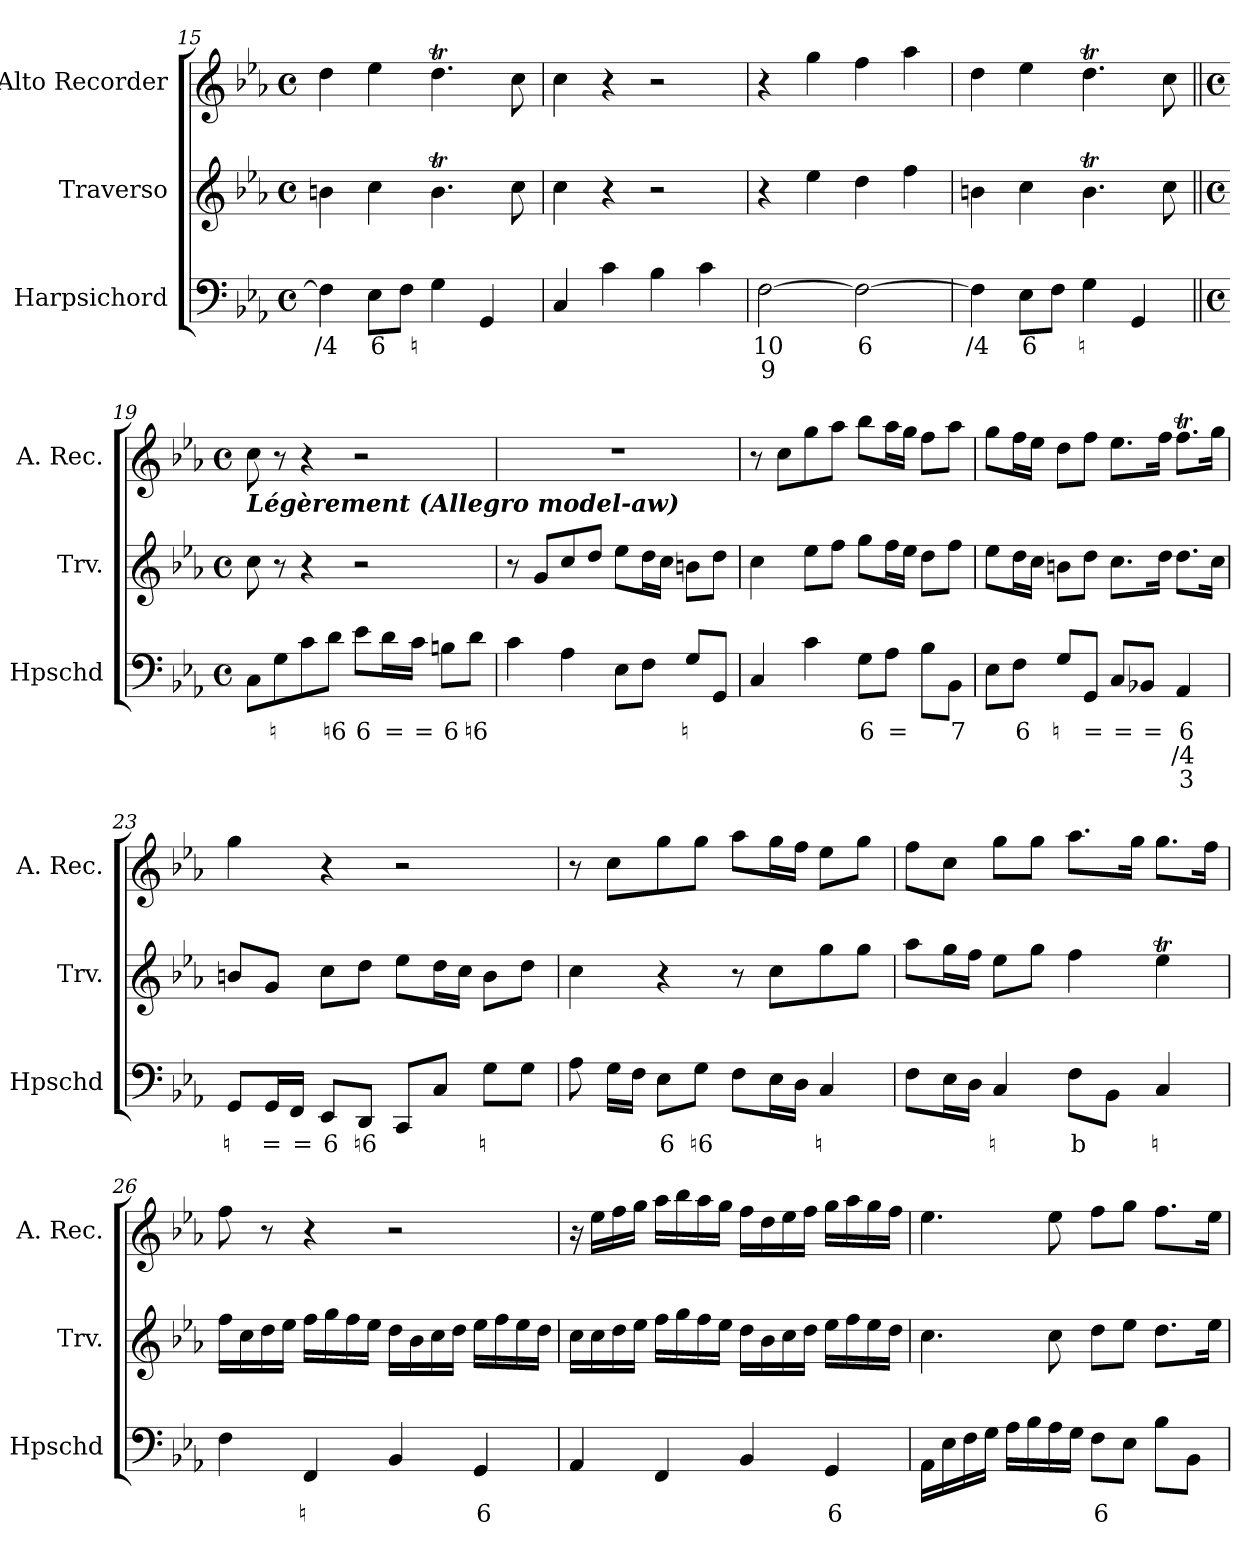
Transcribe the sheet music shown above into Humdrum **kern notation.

**kern	**text	**text	**text	**kern	**kern
*part3	*part3	*part3	*part3	*part2	*part1
*staff3	*staff3	*staff3	*staff3	*staff2	*staff1
*I"Harpsichord	*	*	*	*I"Traverso	*I"Alto Recorder
*I'Hpschd	*	*	*	*I'Trv.	*I'A. Rec.
*clefF4	*	*	*	*clefG2	*clefG2
*k[b-e-a-]	*	*	*	*k[b-e-a-]	*k[b-e-a-]
*M4/4	*	*	*	*M4/4	*M4/4
*met(c)	*	*	*	*met(c)	*met(c)
=15	=15	=15	=15	=15	=15
4F\]	/4	.	.	4bn\	4dd\
8E-\L	6	.	.	4cc\	4ee-\
8F\J	.	.	.	.	.
4G\	♮	.	.	4.bt\	4.ddt\
4GG/	.	.	.	.	.
.	.	.	.	8cc\	8cc\
=16	=16	=16	=16	=16	=16
4C/	.	.	.	4cc\	4cc\
4c\	.	.	.	4r	4r
4B-\	.	.	.	2r	2r
4c\	.	.	.	.	.
=17	=17	=17	=17	=17	=17
[2F\	10	9	.	4r	4r
.	.	.	.	4ee-\	4gg\
2F\_	6	.	.	4dd\	4ff\
.	.	.	.	4ff\	4aa-\
=18	=18	=18	=18	=18	=18
4F\]	/4	.	.	4bn\	4dd\
8E-\L	6	.	.	4cc\	4ee-\
8F\J	.	.	.	.	.
4G\	♮	.	.	4.bt\	4.ddt\
4GG/	.	.	.	.	.
.	.	.	.	8cc\	8cc\
=19||	=19||	=19||	=19||	=19||	=19||
*M4/4	*	*	*	*M4/4	*M4/4
*met(c)	*	*	*	*met(c)	*met(c)
!	!	!	!	!	!LO:TX:b:Bi:t=Légèrement (Allegro model-aw)
8C\L	.	.	.	8cc\	8cc\
8G\	♮	.	.	8r	8r
8c\	.	.	.	4r	4r
8d\J	♮6	.	.	.	.
8e-\L	6	.	.	2r	2r
16d\L	=	.	.	.	.
16c\JJ	=	.	.	.	.
8Bn\L	6	.	.	.	.
8d\J	♮6	.	.	.	.
=20	=20	=20	=20	=20	=20
4c\	.	.	.	8r	1r
.	.	.	.	8g/L	.
4A-\	.	.	.	8cc/	.
.	.	.	.	8dd/J	.
8E-\L	.	.	.	8ee-\L	.
8F\J	.	.	.	16dd\L	.
.	.	.	.	16cc\JJ	.
8G/L	♮	.	.	8bn\L	.
8GG/J	.	.	.	8dd\J	.
=21	=21	=21	=21	=21	=21
4C/	.	.	.	4cc\	8r
.	.	.	.	.	8cc\L
4c\	.	.	.	8ee-\L	8gg\
.	.	.	.	8ff\J	8aa-\J
8G\L	6	.	.	8gg\L	8bb-\L
8A-\J	=	.	.	16ff\L	16aa-\L
.	.	.	.	16ee-\JJ	16gg\JJ
8B-\L	.	.	.	8dd\L	8ff\L
8BB-\J	7	.	.	8ff\J	8aa-\J
=22	=22	=22	=22	=22	=22
8E-\L	.	.	.	8ee-\L	8gg\L
8F\J	6	.	.	16dd\L	16ff\L
.	.	.	.	16cc\JJ	16ee-\JJ
8G/L	♮	.	.	8bn\L	8dd\L
8GG/J	=	.	.	8dd\J	8ff\J
8C/L	=	.	.	8.cc\L	8.ee-\L
8BB-X/J	=	.	.	.	.
.	.	.	.	16dd\Jk	16ff\Jk
4AA-/	6	/4	3	8.dd\L	8.ffT\L
.	.	.	.	16cc\Jk	16gg\Jk
=23	=23	=23	=23	=23	=23
8GG/L	♮	.	.	8bn/L	4gg\
16GG/L	=	.	.	8g/J	.
16FF/JJ	=	.	.	.	.
8EE-/L	6	.	.	8cc\L	4r
8DD/J	♮6	.	.	8dd\J	.
8CC/L	.	.	.	8ee-\L	2r
8C/J	.	.	.	16dd\L	.
.	.	.	.	16cc\JJ	.
8G\L	♮	.	.	8b\L	.
8G\J	.	.	.	8dd\J	.
=24	=24	=24	=24	=24	=24
8A-\	.	.	.	4cc\	8r
16G\LL	.	.	.	.	8cc\L
16F\JJ	.	.	.	.	.
8E-\L	6	.	.	4r	8gg\
8G\J	♮6	.	.	.	8gg\J
8F\L	.	.	.	8r	8aa-\L
16E-\L	.	.	.	8cc\L	16gg\L
16D\JJ	.	.	.	.	16ff\JJ
4C/	♮	.	.	8gg\	8ee-\L
.	.	.	.	8gg\J	8gg\J
=25	=25	=25	=25	=25	=25
8F\L	.	.	.	8aa-\L	8ff\L
16E-\L	.	.	.	16gg\L	8cc\J
16D\JJ	.	.	.	16ff\JJ	.
4C/	♮	.	.	8ee-\L	8gg\L
.	.	.	.	8gg\J	8gg\J
8F\L	b	.	.	4ff\	8.aa-\L
8BB-\J	.	.	.	.	.
.	.	.	.	.	16gg\Jk
4C/	♮	.	.	4ee-T\	8.gg\L
.	.	.	.	.	16ff\Jk
=26	=26	=26	=26	=26	=26
4F\	.	.	.	16ff\LL	8ff\
.	.	.	.	16cc\	.
.	.	.	.	16dd\	8r
.	.	.	.	16ee-\JJ	.
4FF/	♮	.	.	16ff\LL	4r
.	.	.	.	16gg\	.
.	.	.	.	16ff\	.
.	.	.	.	16ee-\JJ	.
4BB-/	.	.	.	16dd\LL	2r
.	.	.	.	16b-\	.
.	.	.	.	16cc\	.
.	.	.	.	16dd\JJ	.
4GG/	6	.	.	16ee-\LL	.
.	.	.	.	16ff\	.
.	.	.	.	16ee-\	.
.	.	.	.	16dd\JJ	.
=27	=27	=27	=27	=27	=27
4AA-/	.	.	.	16cc\LL	16r
.	.	.	.	16cc\	16ee-\LL
.	.	.	.	16dd\	16ff\
.	.	.	.	16ee-\JJ	16gg\JJ
4FF/	.	.	.	16ff\LL	16aa-\LL
.	.	.	.	16gg\	16bb-\
.	.	.	.	16ff\	16aa-\
.	.	.	.	16ee-\JJ	16gg\JJ
4BB-/	.	.	.	16dd\LL	16ff\LL
.	.	.	.	16b-\	16dd\
.	.	.	.	16cc\	16ee-\
.	.	.	.	16dd\JJ	16ff\JJ
4GG/	6	.	.	16ee-\LL	16gg\LL
.	.	.	.	16ff\	16aa-\
.	.	.	.	16ee-\	16gg\
.	.	.	.	16dd\JJ	16ff\JJ
=28	=28	=28	=28	=28	=28
16AA-\LL	.	.	.	4.cc\	4.ee-\
16E-\	.	.	.	.	.
16F\	.	.	.	.	.
16G\JJ	.	.	.	.	.
16A-\LL	.	.	.	.	.
16B-\	.	.	.	.	.
16A-\	.	.	.	8cc\	8ee-\
16G\JJ	.	.	.	.	.
8F\L	6	.	.	8dd\L	8ff\L
8E-\J	.	.	.	8ee-\J	8gg\J
8B-\L	.	.	.	8.dd\L	8.ff\L
8BB-\J	.	.	.	.	.
.	.	.	.	16ee-\Jk	16ee-\Jk
=	=	=	=	=	=
*-	*-	*-	*-	*-	*-
